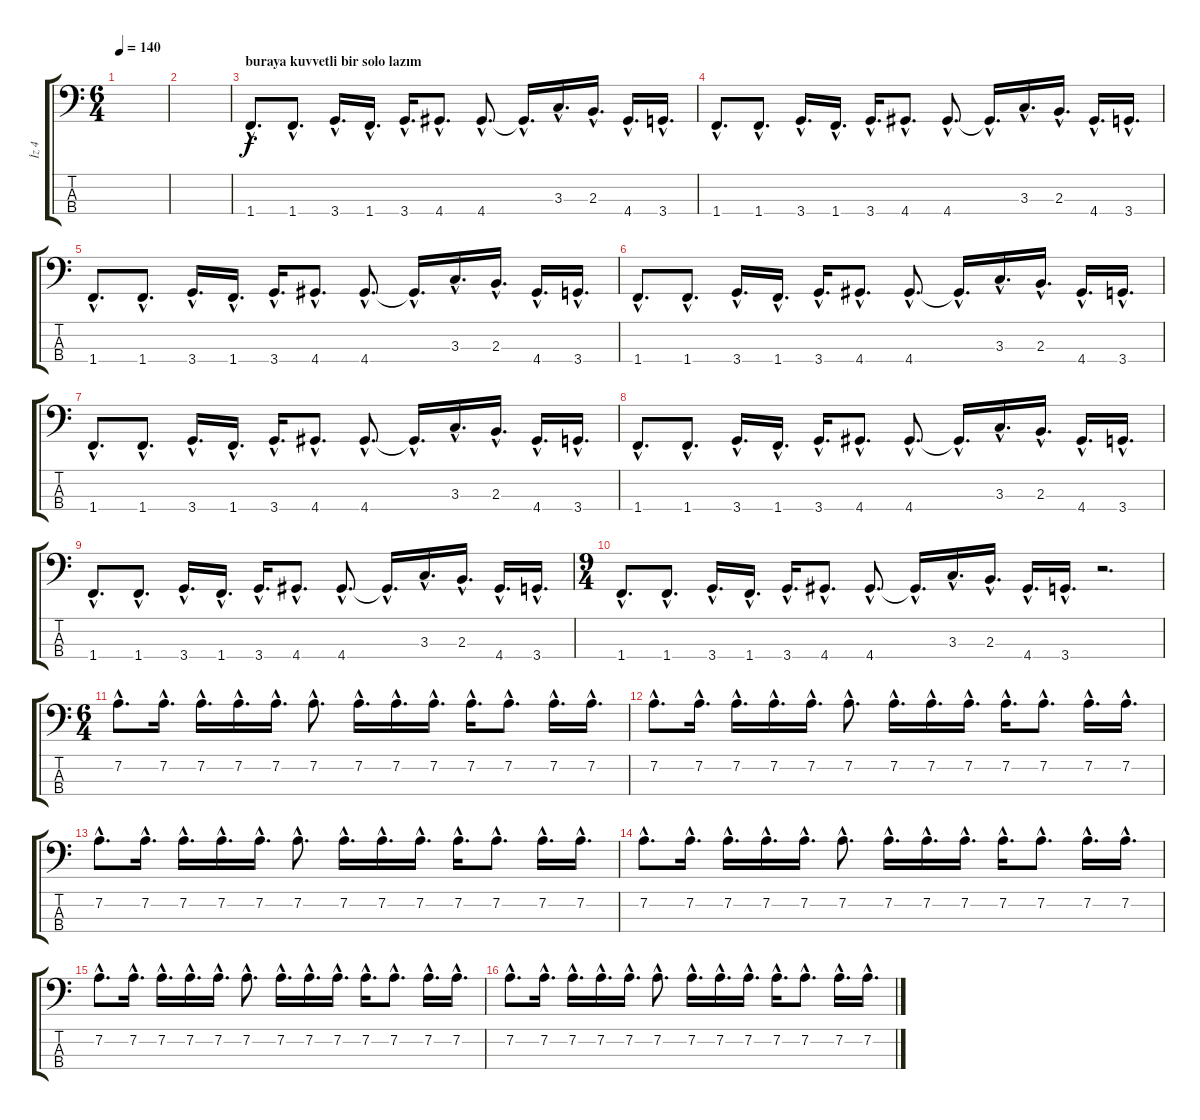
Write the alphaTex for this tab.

\track ("İz 4" "İz 4") {instrument electricbasspick}
\staff {score tabs}
\tuning (G2 D2 A1 E1) {hide}
\ts (6 4)
\tempo 140
\clef f4
\ks c
|
|
\section ("" "buraya kuvvetli bir solo lazım")
1.4{hac}.8{d} 1.4{hac}.8{d} 3.4{hac}.16{d} 1.4{hac}.16{d} 3.4{hac}.16{d} 4.4{hac}.8{d} 4.4{hac}.8{d} 4.4{hac t}.16{d} 3.3{hac}.16{d} 2.3{hac}.16{d} 4.4{hac}.16{d} 3.4{hac}.16{d} |
1.4{hac}.8{d} 1.4{hac}.8{d} 3.4{hac}.16{d} 1.4{hac}.16{d} 3.4{hac}.16{d} 4.4{hac}.8{d} 4.4{hac}.8{d} 4.4{hac t}.16{d} 3.3{hac}.16{d} 2.3{hac}.16{d} 4.4{hac}.16{d} 3.4{hac}.16{d} |
1.4{hac}.8{d} 1.4{hac}.8{d} 3.4{hac}.16{d} 1.4{hac}.16{d} 3.4{hac}.16{d} 4.4{hac}.8{d} 4.4{hac}.8{d} 4.4{hac t}.16{d} 3.3{hac}.16{d} 2.3{hac}.16{d} 4.4{hac}.16{d} 3.4{hac}.16{d} |
1.4{hac}.8{d} 1.4{hac}.8{d} 3.4{hac}.16{d} 1.4{hac}.16{d} 3.4{hac}.16{d} 4.4{hac}.8{d} 4.4{hac}.8{d} 4.4{hac t}.16{d} 3.3{hac}.16{d} 2.3{hac}.16{d} 4.4{hac}.16{d} 3.4{hac}.16{d} |
1.4{hac}.8{d} 1.4{hac}.8{d} 3.4{hac}.16{d} 1.4{hac}.16{d} 3.4{hac}.16{d} 4.4{hac}.8{d} 4.4{hac}.8{d} 4.4{hac t}.16{d} 3.3{hac}.16{d} 2.3{hac}.16{d} 4.4{hac}.16{d} 3.4{hac}.16{d} |
1.4{hac}.8{d} 1.4{hac}.8{d} 3.4{hac}.16{d} 1.4{hac}.16{d} 3.4{hac}.16{d} 4.4{hac}.8{d} 4.4{hac}.8{d} 4.4{hac t}.16{d} 3.3{hac}.16{d} 2.3{hac}.16{d} 4.4{hac}.16{d} 3.4{hac}.16{d} |
1.4{hac}.8{d} 1.4{hac}.8{d} 3.4{hac}.16{d} 1.4{hac}.16{d} 3.4{hac}.16{d} 4.4{hac}.8{d} 4.4{hac}.8{d} 4.4{hac t}.16{d} 3.3{hac}.16{d} 2.3{hac}.16{d} 4.4{hac}.16{d} 3.4{hac}.16{d} |
\ts (9 4)
1.4{hac}.8{d} 1.4{hac}.8{d} 3.4{hac}.16{d} 1.4{hac}.16{d} 3.4{hac}.16{d} 4.4{hac}.8{d} 4.4{hac}.8{d} 4.4{hac t}.16{d} 3.3{hac}.16{d} 2.3{hac}.16{d} 4.4{hac}.16{d} 3.4{hac}.16{d} r.2{d} |
\ts (6 4)
7.2{hac}.8{d} 7.2{hac}.16{d} 7.2{hac}.16{d} 7.2{hac}.16{d} 7.2{hac}.16{d} 7.2{hac}.8{d} 7.2{hac}.16{d} 7.2{hac}.16{d} 7.2{hac}.16{d} 7.2{hac}.16{d} 7.2{hac}.8{d} 7.2{hac}.16{d} 7.2{hac}.16{d} |
7.2{hac}.8{d} 7.2{hac}.16{d} 7.2{hac}.16{d} 7.2{hac}.16{d} 7.2{hac}.16{d} 7.2{hac}.8{d} 7.2{hac}.16{d} 7.2{hac}.16{d} 7.2{hac}.16{d} 7.2{hac}.16{d} 7.2{hac}.8{d} 7.2{hac}.16{d} 7.2{hac}.16{d} |
7.2{hac}.8{d} 7.2{hac}.16{d} 7.2{hac}.16{d} 7.2{hac}.16{d} 7.2{hac}.16{d} 7.2{hac}.8{d} 7.2{hac}.16{d} 7.2{hac}.16{d} 7.2{hac}.16{d} 7.2{hac}.16{d} 7.2{hac}.8{d} 7.2{hac}.16{d} 7.2{hac}.16{d} |
7.2{hac}.8{d} 7.2{hac}.16{d} 7.2{hac}.16{d} 7.2{hac}.16{d} 7.2{hac}.16{d} 7.2{hac}.8{d} 7.2{hac}.16{d} 7.2{hac}.16{d} 7.2{hac}.16{d} 7.2{hac}.16{d} 7.2{hac}.8{d} 7.2{hac}.16{d} 7.2{hac}.16{d} |
7.2{hac}.8{d} 7.2{hac}.16{d} 7.2{hac}.16{d} 7.2{hac}.16{d} 7.2{hac}.16{d} 7.2{hac}.8{d} 7.2{hac}.16{d} 7.2{hac}.16{d} 7.2{hac}.16{d} 7.2{hac}.16{d} 7.2{hac}.8{d} 7.2{hac}.16{d} 7.2{hac}.16{d} |
7.2{hac}.8{d} 7.2{hac}.16{d} 7.2{hac}.16{d} 7.2{hac}.16{d} 7.2{hac}.16{d} 7.2{hac}.8{d} 7.2{hac}.16{d} 7.2{hac}.16{d} 7.2{hac}.16{d} 7.2{hac}.16{d} 7.2{hac}.8{d} 7.2{hac}.16{d} 7.2{hac}.16{d}
